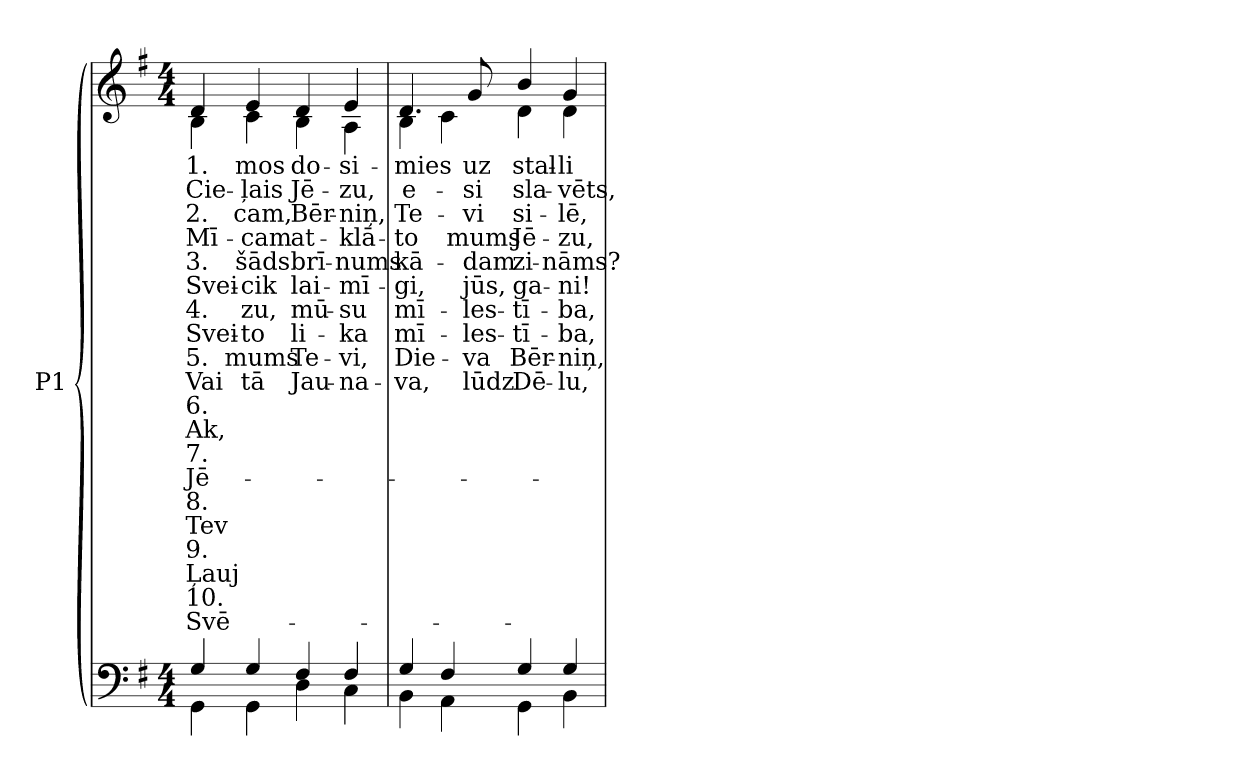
**kern	**kern	**text	**text	**text	**text	**text	**text	**text	**text	**text	**text	**text	**text	**text	**text	**text	**text	**text	**text	**text	**text
*part1	*part1	*part1	*part1	*part1	*part1	*part1	*part1	*part1	*part1	*part1	*part1	*part1	*part1	*part1	*part1	*part1	*part1	*part1	*part1	*part1	*part1
*staff2	*staff1	*staff1	*staff1	*staff1	*staff1	*staff1	*staff1	*staff1	*staff1	*staff1	*staff1	*staff1	*staff1	*staff1	*staff1	*staff1	*staff1	*staff1	*staff1	*staff1	*staff1
*I"P1	*	*	*	*	*	*	*	*	*	*	*	*	*	*	*	*	*	*	*	*	*
!!LO:PB:g=z
*clefF4	*clefG2	*	*	*	*	*	*	*	*	*	*	*	*	*	*	*	*	*	*	*	*
*k[f#]	*k[f#]	*	*	*	*	*	*	*	*	*	*	*	*	*	*	*	*	*	*	*	*
*G:	*G:	*	*	*	*	*	*	*	*	*	*	*	*	*	*	*	*	*	*	*	*
*M4/4	*M4/4	*	*	*	*	*	*	*	*	*	*	*	*	*	*	*	*	*	*	*	*
*MM80	*MM80	*	*	*	*	*	*	*	*	*	*	*	*	*	*	*	*	*	*	*	*
=1	=1	=1	=1	=1	=1	=1	=1	=1	=1	=1	=1	=1	=1	=1	=1	=1	=1	=1	=1	=1	=1
*^	*	*	*	*	*	*	*	*	*	*	*	*	*	*	*	*	*	*	*	*	*
!	!	!LO:TX:a:B:t=Andante	!	!	!	!	!	!	!	!	!	!	!	!	!	!	!	!	!	!	!	!
!	!	!	!LO:LY:b:color=#000000	!LO:LY:b:color=#000000	!LO:LY:b:color=#000000	!LO:LY:b:color=#000000	!LO:LY:b:color=#000000	!LO:LY:b:color=#000000	!LO:LY:b:color=#000000	!LO:LY:b:color=#000000	!LO:LY:b:color=#000000	!LO:LY:b:color=#000000	!LO:LY:b:color=#000000	!LO:LY:b:color=#000000	!LO:LY:b:color=#000000	!LO:LY:b:color=#000000	!LO:LY:b:color=#000000	!LO:LY:b:color=#000000	!LO:LY:b:color=#000000	!LO:LY:b:color=#000000	!LO:LY:b:color=#000000	!LO:LY:b:color=#000000
*	*	*^	*	*	*	*	*	*	*	*	*	*	*	*	*	*	*	*	*	*	*	*
4Gi/	4GGi\	4di/	4Bi\	1.	Cie-	2.	Mī-	3.	Svei-	4.	Svei-	5.	Vai	6.	Ak,	7.	Jē-	8.	-Tev	9.	Ļauj	10.	Svē-
!	!	!	!	!LO:LY:b:color=#000000	!LO:LY:b:color=#000000	!LO:LY:b:color=#000000	!LO:LY:b:color=#000000	!LO:LY:b:color=#000000	!LO:LY:b:color=#000000	!LO:LY:b:color=#000000	!LO:LY:b:color=#000000	!LO:LY:b:color=#000000	!LO:LY:b:color=#000000	!	!	!	!	!	!	!	!	!	!
4Gi/	4GGi\	4ei/	4ci\	-mos	-ļais	-cam,	-cam	šāds	-cik	zu,	to	mums	tā	.	.	.	.	.	.	.	.	.	.
!	!	!	!	!LO:LY:b:color=#000000	!LO:LY:b:color=#000000	!LO:LY:b:color=#000000	!LO:LY:b:color=#000000	!LO:LY:b:color=#000000	!LO:LY:b:color=#000000	!LO:LY:b:color=#000000	!LO:LY:b:color=#000000	!LO:LY:b:color=#000000	!LO:LY:b:color=#000000	!	!	!	!	!	!	!	!	!	!
4F#i/	4Di\	4di/	4Bi\	do-	Jē-	Bēr-	at-	brī-	lai-	-mū-	-li-	-Te-	-Jau-	.	.	.	.	.	.	.	.	.	.
!	!	!	!	!LO:LY:b:color=#000000	!LO:LY:b:color=#000000	!LO:LY:b:color=#000000	!LO:LY:b:color=#000000	!LO:LY:b:color=#000000	!LO:LY:b:color=#000000	!LO:LY:b:color=#000000	!LO:LY:b:color=#000000	!LO:LY:b:color=#000000	!LO:LY:b:color=#000000	!	!	!	!	!	!	!	!	!	!
4F#i/	4Ci\	4ei/	4Ai\	-si-	-zu,	-niņ,	-klā-	-nums	-mī-	-su	ka	vi,	na-	.	.	.	.	.	.	.	.	.	.
=2	=2	=2	=2	=2	=2	=2	=2	=2	=2	=2	=2	=2	=2	=2	=2	=2	=2	=2	=2	=2	=2	=2	=2
!	!	!	!	!LO:LY:b:color=#000000	!LO:LY:b:color=#000000	!LO:LY:b:color=#000000	!LO:LY:b:color=#000000	!LO:LY:b:color=#000000	!LO:LY:b:color=#000000	!LO:LY:b:color=#000000	!LO:LY:b:color=#000000	!LO:LY:b:color=#000000	!LO:LY:b:color=#000000	!	!	!	!	!	!	!	!	!	!
4Gi/	4BBi\	4.di/	4Bi\	-mies	e-	Te-	-to	kā-	-gi,	mī-	-mī-	-Die-	-va,	.	.	.	.	.	.	.	.	.	.
4F#i/	4AAi\	.	4ci\	.	.	.	.	.	.	.	.	.	.	.	.	.	.	.	.	.	.	.	.
!	!	!	!	!LO:LY:b:color=#000000	!LO:LY:b:color=#000000	!LO:LY:b:color=#000000	!LO:LY:b:color=#000000	!LO:LY:b:color=#000000	!LO:LY:b:color=#000000	!LO:LY:b:color=#000000	!LO:LY:b:color=#000000	!LO:LY:b:color=#000000	!LO:LY:b:color=#000000	!	!	!	!	!	!	!	!	!	!
.	.	8gi/	.	uz	-si	-vi	mums	-dam	jūs,	les-	-les-	-va	lūdz	.	.	.	.	.	.	.	.	.	.
!	!	!	!	!LO:LY:b:color=#000000	!LO:LY:b:color=#000000	!LO:LY:b:color=#000000	!LO:LY:b:color=#000000	!LO:LY:b:color=#000000	!LO:LY:b:color=#000000	!LO:LY:b:color=#000000	!LO:LY:b:color=#000000	!LO:LY:b:color=#000000	!LO:LY:b:color=#000000	!	!	!	!	!	!	!	!	!	!
4Gi/	4GGi\	4bi/	4di\	stal-	sla-	si-	Jē-	zi-	ga-	-tī-	-tī-	-Bēr-	-Dē-	.	.	.	.	.	.	.	.	.	.
!	!	!	!	!LO:LY:b:color=#000000	!LO:LY:b:color=#000000	!LO:LY:b:color=#000000	!LO:LY:b:color=#000000	!LO:LY:b:color=#000000	!LO:LY:b:color=#000000	!LO:LY:b:color=#000000	!LO:LY:b:color=#000000	!LO:LY:b:color=#000000	!LO:LY:b:color=#000000	!	!	!	!	!	!	!	!	!	!
4Gi/	4BBi\	4gi/	4di\	-li	-vēts,	-lē,	-zu,	-nāms?	-ni!	ba,	ba,	niņ,	lu,	.	.	.	.	.	.	.	.	.	.
*v	*v	*	*	*	*	*	*	*	*	*	*	*	*	*	*	*	*	*	*	*	*	*	*
*	*v	*v	*	*	*	*	*	*	*	*	*	*	*	*	*	*	*	*	*	*	*	*
=	=	=	=	=	=	=	=	=	=	=	=	=	=	=	=	=	=	=	=	=	=
*-	*-	*-	*-	*-	*-	*-	*-	*-	*-	*-	*-	*-	*-	*-	*-	*-	*-	*-	*-	*-	*-
